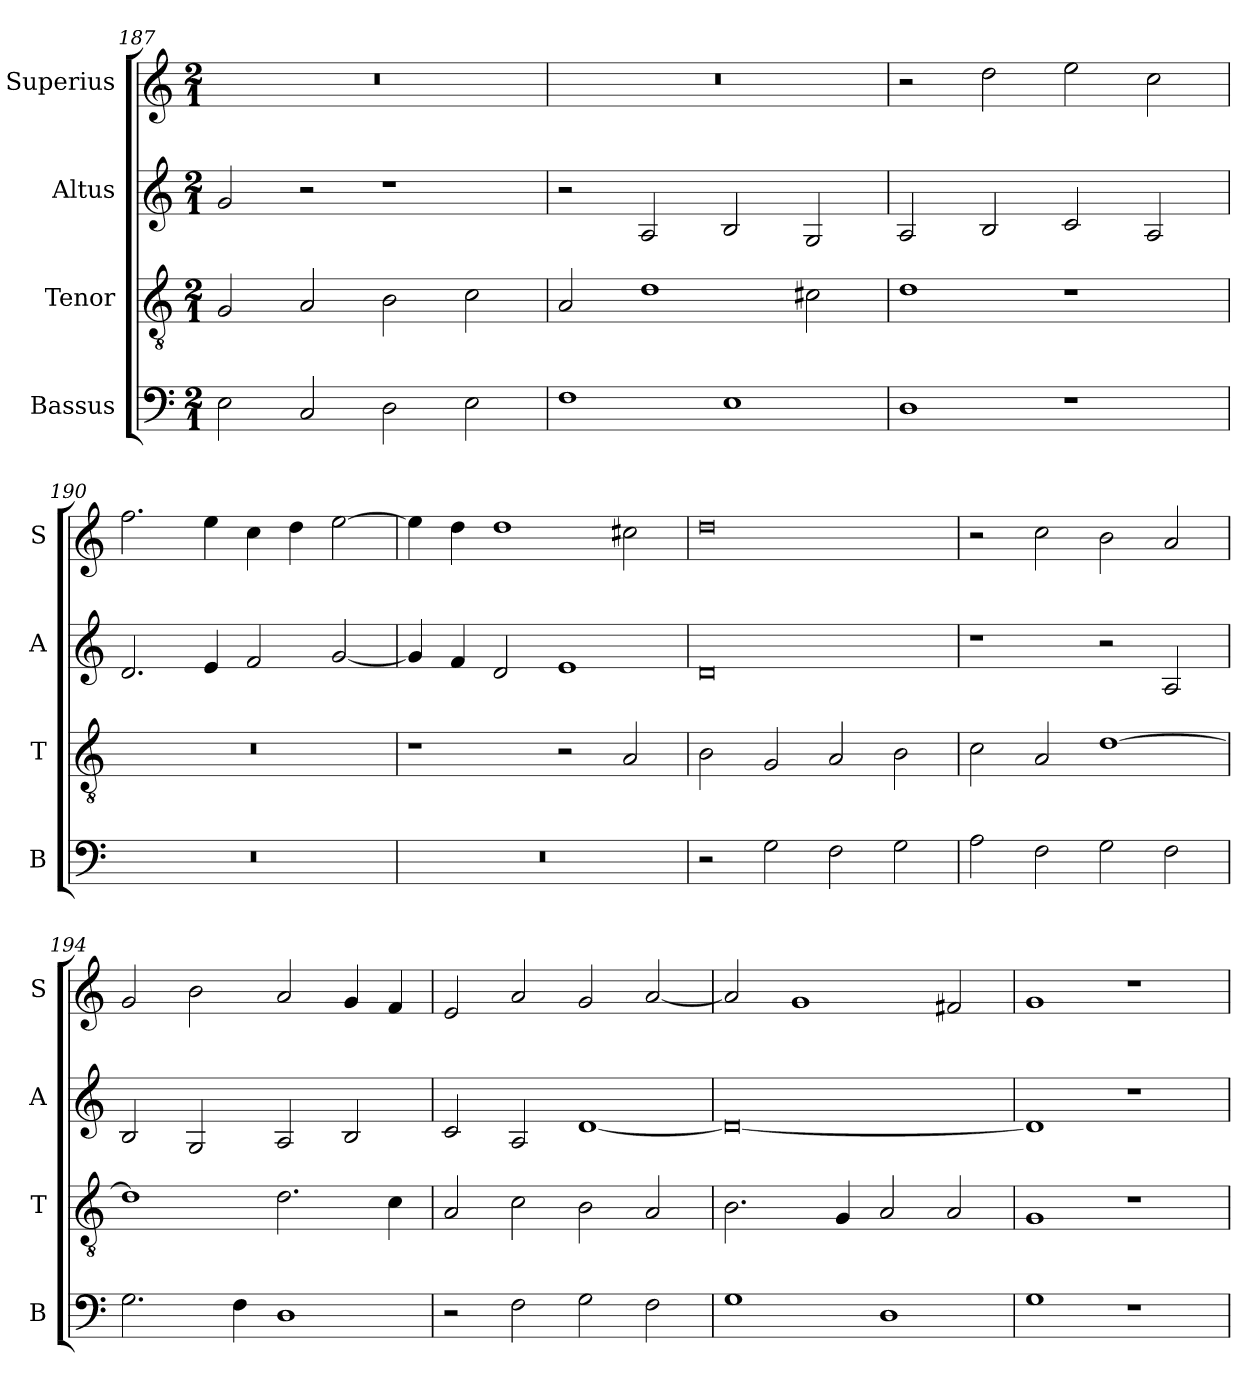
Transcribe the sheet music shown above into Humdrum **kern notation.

**kern	**kern	**kern	**kern
*part4	*part3	*part2	*part1
*staff4	*staff3	*staff2	*staff1
*I"Bassus	*I"Tenor	*I"Altus	*I"Superius
*I'B	*I'T	*I'A	*I'S
*clefF4	*clefGv2	*clefG2	*clefG2
*k[]	*k[]	*k[]	*k[]
*C:	*C:	*C:	*C:
*M2/1	*M2/1	*M2/1	*M2/1
=187	=187	=187	=187
2E	2G	2g	0r
2C	2A	2r	.
2D	2B	1r	.
2E	2c	.	.
=188	=188	=188	=188
1F	2A	2r	0r
.	1d	2A	.
1E	.	2B	.
.	2c#X	2G	.
=189	=189	=189	=189
1D	1d	2A	2r
.	.	2B	2dd
1r	1r	2c	2ee
.	.	2A	2cc
=190	=190	=190	=190
0r	0r	2.d	2.ff
.	.	4e	4ee
.	.	2f	4cc
.	.	.	4dd
.	.	[2g	[2ee
=191	=191	=191	=191
0r	1r	4g]	4ee]
.	.	4f	4dd
.	.	2d	1dd
.	2r	1e	.
.	2A	.	2cc#X
=192	=192	=192	=192
2r	2B	0d	0dd
2G	2G	.	.
2F	2A	.	.
2G	2B	.	.
=193	=193	=193	=193
2A	2c	1r	2r
2F	2A	.	2cc
2G	[1d	2r	2b
2F	.	2A	2a
=194	=194	=194	=194
2.G	1d]	2B	2g
.	.	2G	2b
4F	.	.	.
1D	2.d	2A	2a
.	.	2B	4g
.	4c	.	4f
=195	=195	=195	=195
2r	2A	2c	2e
2F	2c	2A	2a
2G	2B	[1d	2g
2F	2A	.	[2a
=196	=196	=196	=196
1G	2.B	0d_	2a]
.	.	.	1g
.	4G	.	.
1D	2A	.	.
.	2A	.	2f#X
=197	=197	=197	=197
1G	1G	1d]	1g
1r	1r	1r	1r
=	=	=	=
*-	*-	*-	*-
